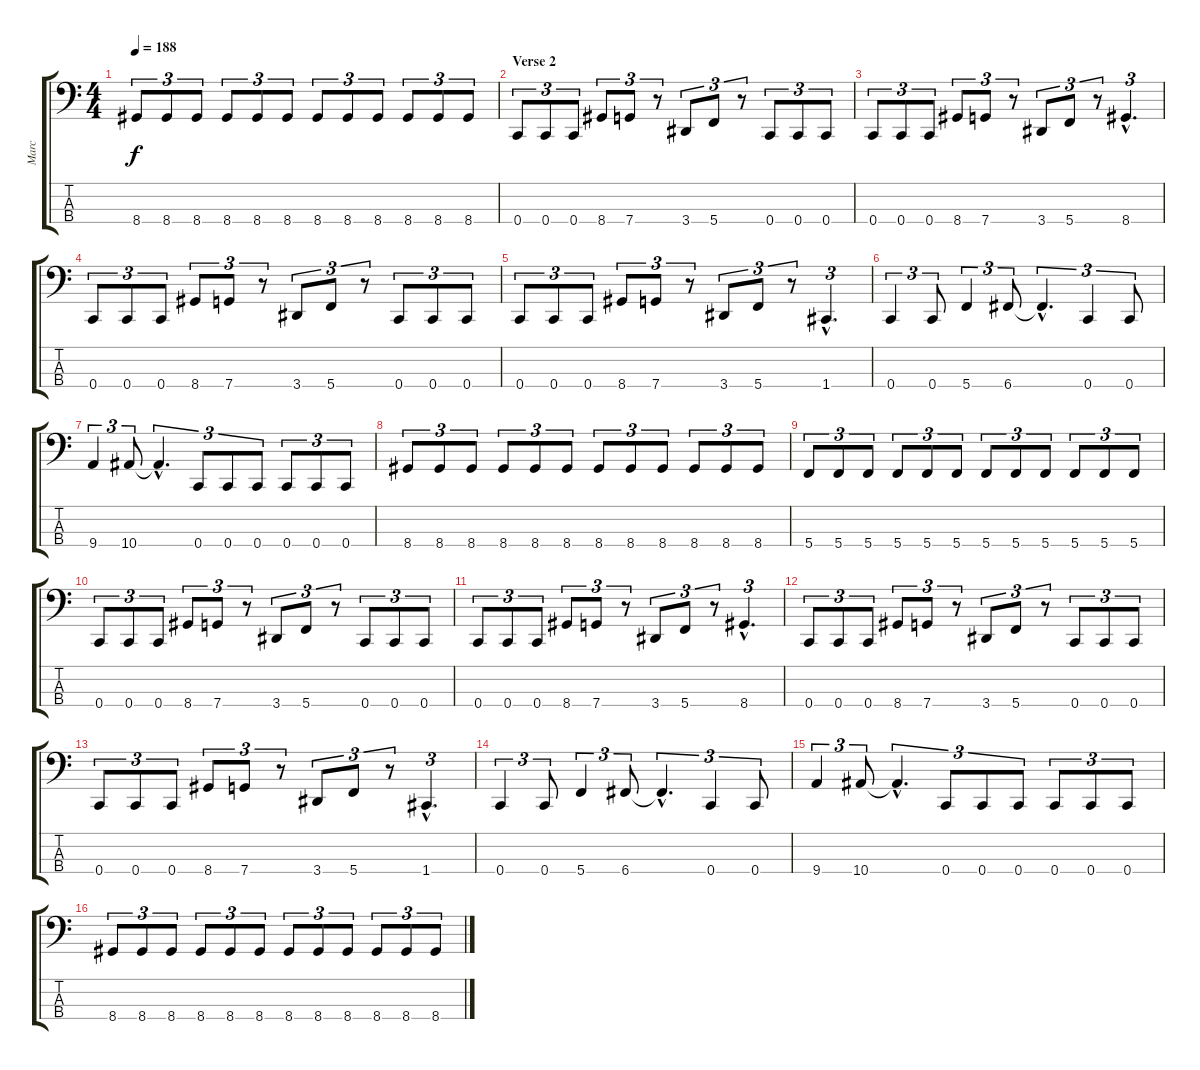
\track ("Marc" "Marc") {instrument electricbassfinger}
\staff {score tabs}
\tuning (F2 C2 G1 C1) {hide}
\ts (4 4)
\tempo 188
\clef f4
\ks c
8.4.8{tu (3 2) dy f} 8.4.8{tu (3 2)} 8.4.8{tu (3 2)} 8.4.8{tu (3 2)} 8.4.8{tu (3 2)} 8.4.8{tu (3 2)} 8.4.8{tu (3 2)} 8.4.8{tu (3 2)} 8.4.8{tu (3 2)} 8.4.8{tu (3 2)} 8.4.8{tu (3 2)} 8.4.8{tu (3 2)} |
\section ("" "Verse 2")
0.4.8{tu (3 2)} 0.4.8{tu (3 2)} 0.4.8{tu (3 2)} 8.4.8{tu (3 2)} 7.4.8{tu (3 2)} r.8{tu (3 2)} 3.4.8{tu (3 2)} 5.4.8{tu (3 2)} r.8{tu (3 2)} 0.4.8{tu (3 2)} 0.4.8{tu (3 2)} 0.4.8{tu (3 2)} |
0.4.8{tu (3 2)} 0.4.8{tu (3 2)} 0.4.8{tu (3 2)} 8.4.8{tu (3 2)} 7.4.8{tu (3 2)} r.8{tu (3 2)} 3.4.8{tu (3 2)} 5.4.8{tu (3 2)} r.8{tu (3 2)} 8.4{hac}.4{d tu (3 2)} |
0.4.8{tu (3 2)} 0.4.8{tu (3 2)} 0.4.8{tu (3 2)} 8.4.8{tu (3 2)} 7.4.8{tu (3 2)} r.8{tu (3 2)} 3.4.8{tu (3 2)} 5.4.8{tu (3 2)} r.8{tu (3 2)} 0.4.8{tu (3 2)} 0.4.8{tu (3 2)} 0.4.8{tu (3 2)} |
0.4.8{tu (3 2)} 0.4.8{tu (3 2)} 0.4.8{tu (3 2)} 8.4.8{tu (3 2)} 7.4.8{tu (3 2)} r.8{tu (3 2)} 3.4.8{tu (3 2)} 5.4.8{tu (3 2)} r.8{tu (3 2)} 1.4{hac}.4{d tu (3 2)} |
0.4.4{tu (3 2)} 0.4.8{tu (3 2)} 5.4.4{tu (3 2)} 6.4.8{tu (3 2)} 6.4{hac t}.4{d tu (3 2)} 0.4.4{tu (3 2)} 0.4.8{tu (3 2)} |
9.4.4{tu (3 2)} 10.4.8{tu (3 2)} 10.4{hac t}.4{d tu (3 2)} 0.4.8{tu (3 2)} 0.4.8{tu (3 2)} 0.4.8{tu (3 2)} 0.4.8{tu (3 2)} 0.4.8{tu (3 2)} 0.4.8{tu (3 2)} |
8.4.8{tu (3 2)} 8.4.8{tu (3 2)} 8.4.8{tu (3 2)} 8.4.8{tu (3 2)} 8.4.8{tu (3 2)} 8.4.8{tu (3 2)} 8.4.8{tu (3 2)} 8.4.8{tu (3 2)} 8.4.8{tu (3 2)} 8.4.8{tu (3 2)} 8.4.8{tu (3 2)} 8.4.8{tu (3 2)} |
5.4.8{tu (3 2)} 5.4.8{tu (3 2)} 5.4.8{tu (3 2)} 5.4.8{tu (3 2)} 5.4.8{tu (3 2)} 5.4.8{tu (3 2)} 5.4.8{tu (3 2)} 5.4.8{tu (3 2)} 5.4.8{tu (3 2)} 5.4.8{tu (3 2)} 5.4.8{tu (3 2)} 5.4.8{tu (3 2)} |
0.4.8{tu (3 2)} 0.4.8{tu (3 2)} 0.4.8{tu (3 2)} 8.4.8{tu (3 2)} 7.4.8{tu (3 2)} r.8{tu (3 2)} 3.4.8{tu (3 2)} 5.4.8{tu (3 2)} r.8{tu (3 2)} 0.4.8{tu (3 2)} 0.4.8{tu (3 2)} 0.4.8{tu (3 2)} |
0.4.8{tu (3 2)} 0.4.8{tu (3 2)} 0.4.8{tu (3 2)} 8.4.8{tu (3 2)} 7.4.8{tu (3 2)} r.8{tu (3 2)} 3.4.8{tu (3 2)} 5.4.8{tu (3 2)} r.8{tu (3 2)} 8.4{hac}.4{d tu (3 2)} |
0.4.8{tu (3 2)} 0.4.8{tu (3 2)} 0.4.8{tu (3 2)} 8.4.8{tu (3 2)} 7.4.8{tu (3 2)} r.8{tu (3 2)} 3.4.8{tu (3 2)} 5.4.8{tu (3 2)} r.8{tu (3 2)} 0.4.8{tu (3 2)} 0.4.8{tu (3 2)} 0.4.8{tu (3 2)} |
0.4.8{tu (3 2)} 0.4.8{tu (3 2)} 0.4.8{tu (3 2)} 8.4.8{tu (3 2)} 7.4.8{tu (3 2)} r.8{tu (3 2)} 3.4.8{tu (3 2)} 5.4.8{tu (3 2)} r.8{tu (3 2)} 1.4{hac}.4{d tu (3 2)} |
0.4.4{tu (3 2)} 0.4.8{tu (3 2)} 5.4.4{tu (3 2)} 6.4.8{tu (3 2)} 6.4{hac t}.4{d tu (3 2)} 0.4.4{tu (3 2)} 0.4.8{tu (3 2)} |
9.4.4{tu (3 2)} 10.4.8{tu (3 2)} 10.4{hac t}.4{d tu (3 2)} 0.4.8{tu (3 2)} 0.4.8{tu (3 2)} 0.4.8{tu (3 2)} 0.4.8{tu (3 2)} 0.4.8{tu (3 2)} 0.4.8{tu (3 2)} |
8.4.8{tu (3 2)} 8.4.8{tu (3 2)} 8.4.8{tu (3 2)} 8.4.8{tu (3 2)} 8.4.8{tu (3 2)} 8.4.8{tu (3 2)} 8.4.8{tu (3 2)} 8.4.8{tu (3 2)} 8.4.8{tu (3 2)} 8.4.8{tu (3 2)} 8.4.8{tu (3 2)} 8.4.8{tu (3 2)}
